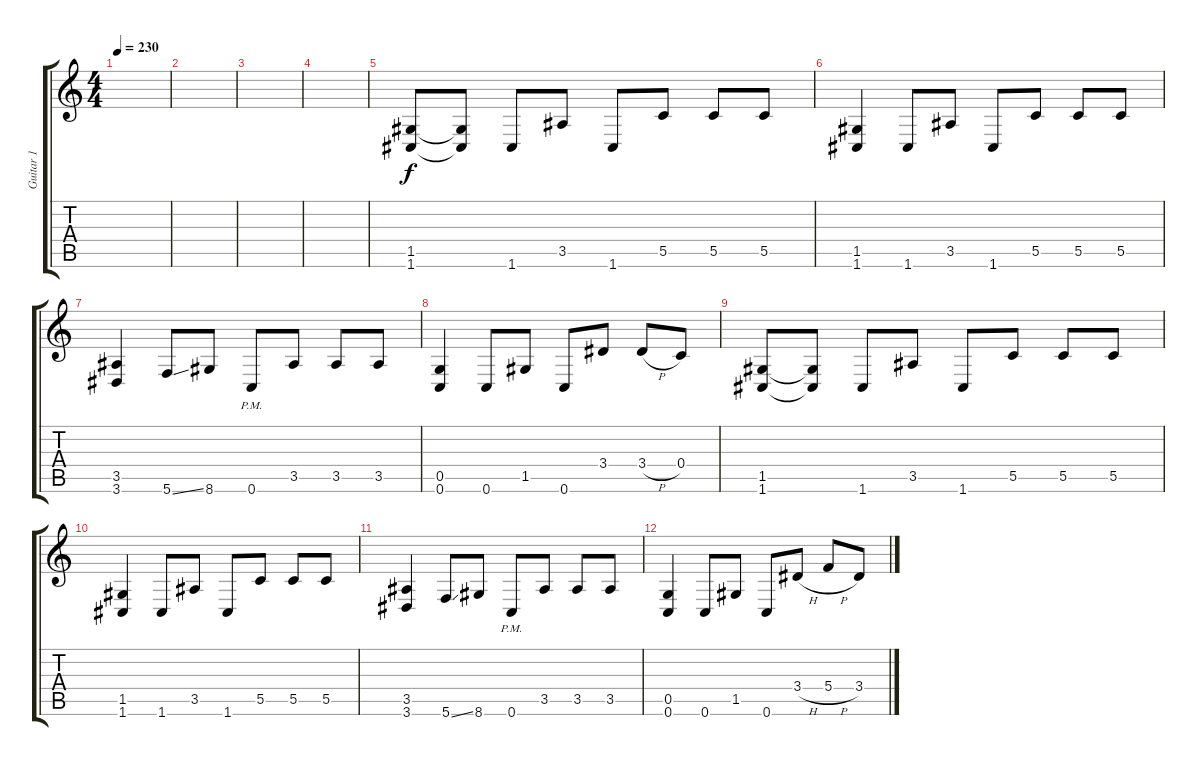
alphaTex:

\track ("Guitar 1" "Guitar 1") {instrument distortionguitar}
\staff {score tabs}
\tuning (D4 A3 F3 C3 G2 C2) {hide}
\ts (4 4)
\tempo 230
\clef g2
\ks c
|
|
|
|
(1.5 1.6).8 (1.5{t} 1.6{t}).8 1.6.8 3.5.8 1.6.8 5.5.8 5.5.8 5.5.8 |
(1.5 1.6).4 1.6.8 3.5.8 1.6.8 5.5.8 5.5.8 5.5.8 |
(3.5 3.6).4 5.6{ss}.8 8.6.8 0.6{pm}.8 3.5.8 3.5.8 3.5.8 |
(0.5 0.6).4 0.6.8 1.5.8 0.6.8 3.4.8 3.4{h}.8 0.4.8 |
(1.5 1.6).8 (1.5{t} 1.6{t}).8 1.6.8 3.5.8 1.6.8 5.5.8 5.5.8 5.5.8 |
(1.5 1.6).4 1.6.8 3.5.8 1.6.8 5.5.8 5.5.8 5.5.8 |
(3.5 3.6).4 5.6{ss}.8 8.6.8 0.6{pm}.8 3.5.8 3.5.8 3.5.8 |
(0.5 0.6).4 0.6.8 1.5.8 0.6.8 3.4{h}.8 5.4{h}.8 3.4.8
